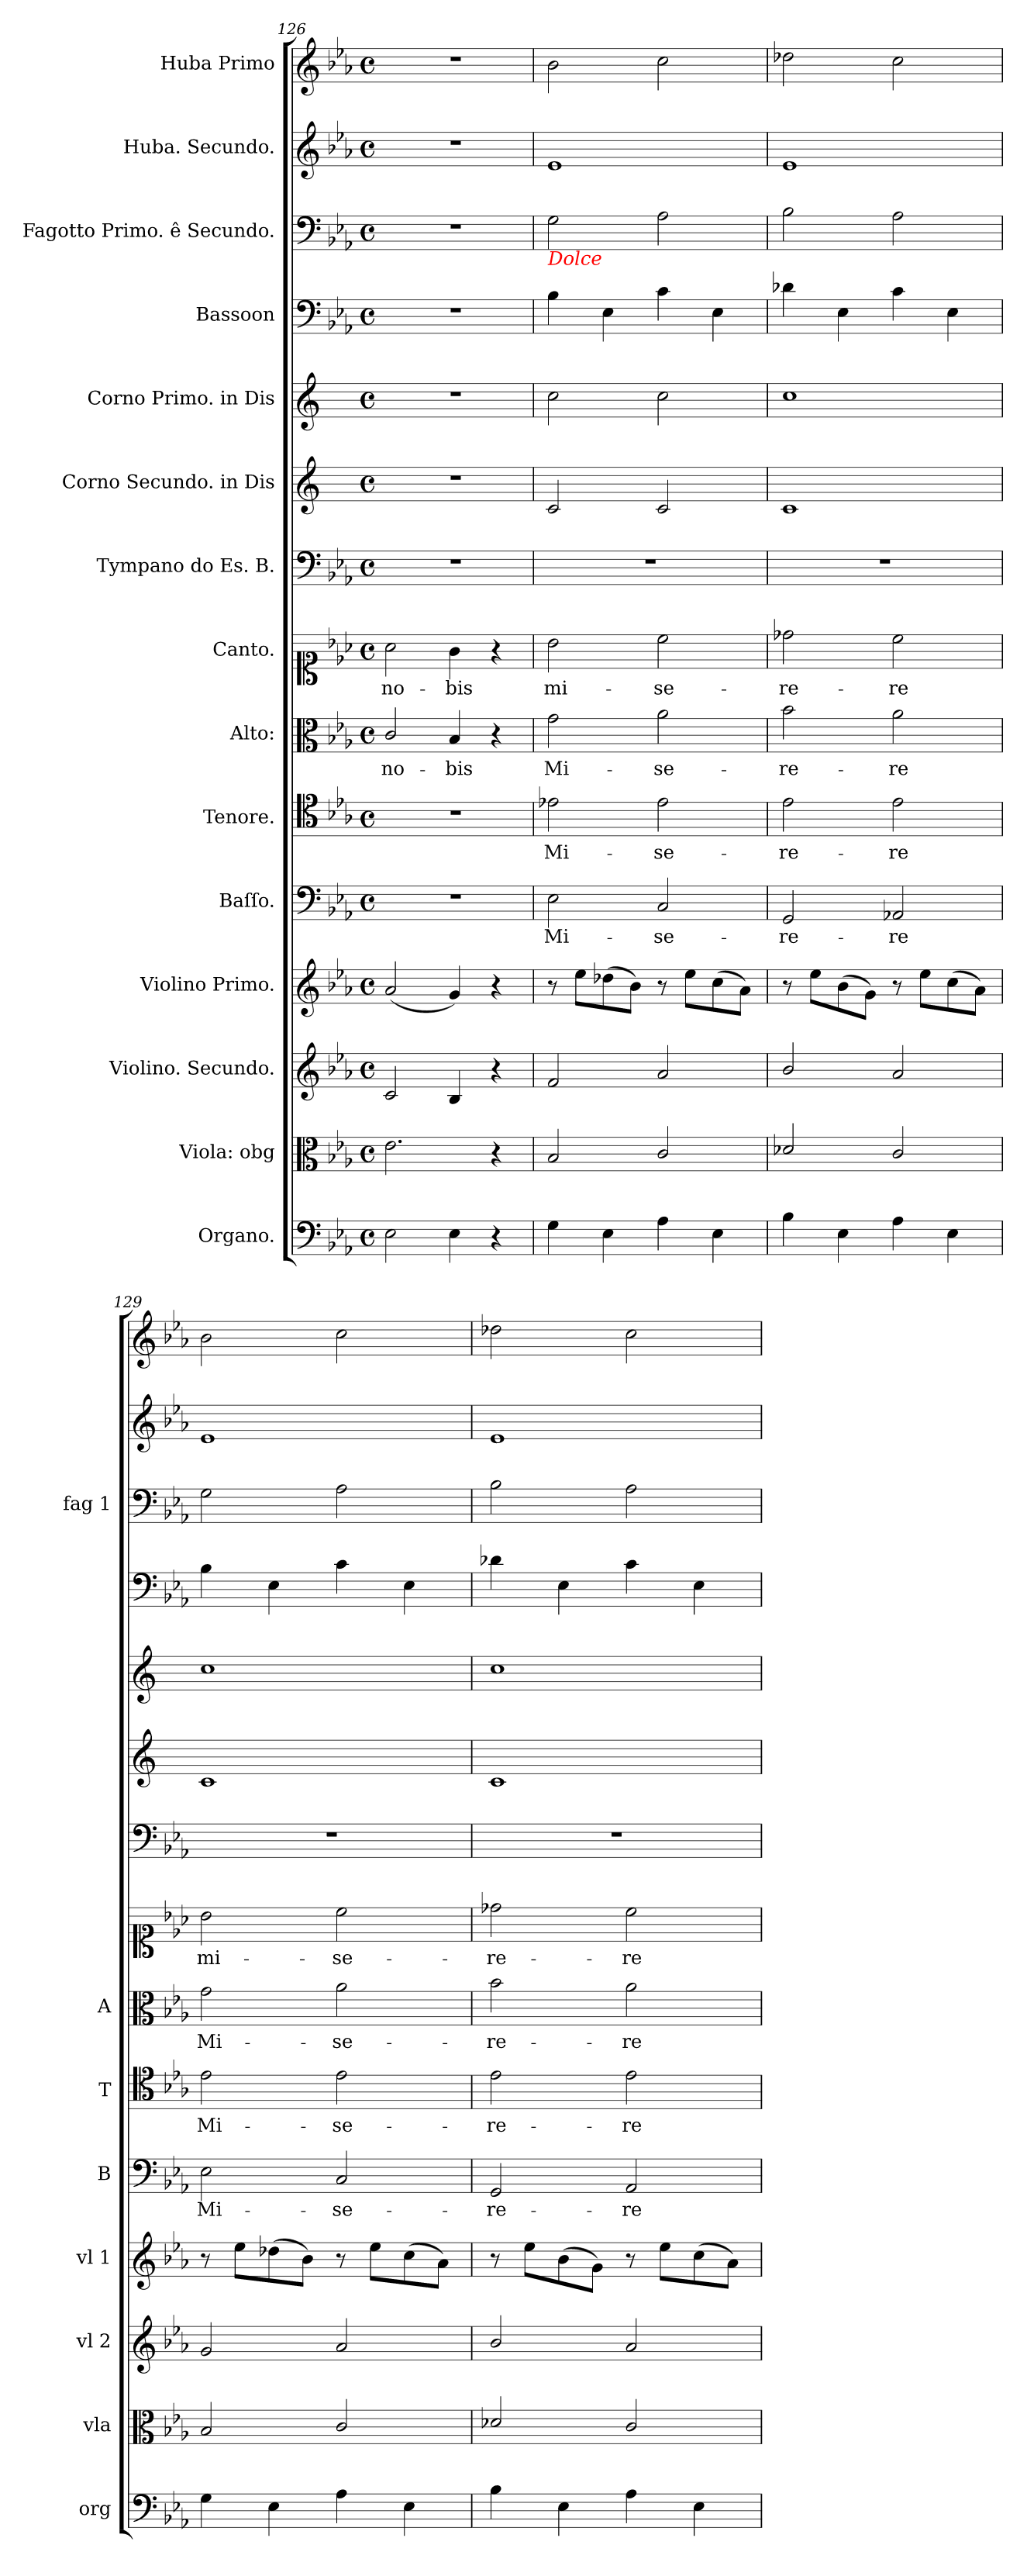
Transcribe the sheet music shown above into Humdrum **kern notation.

**kern	**dynam	**kern	**dynam	**kern	**dynam	**kern	**dynam	**kern	**text	**dynam	**kern	**text	**dynam	**kern	**text	**kern	**text	**dynam	**kern	**kern	**dynam	**kern	**dynam	**kern	**kern	**kern	**dynam	**kern	**dynam
*part15	*part15	*part14	*part14	*part13	*part13	*part12	*part12	*part11	*part11	*part11	*part10	*part10	*part10	*part9	*part9	*part8	*part8	*part8	*part7	*part6	*part6	*part5	*part5	*part4	*part3	*part2	*part2	*part1	*part1
*staff15	*staff15	*staff14	*staff14	*staff13	*staff13	*staff12	*staff12	*staff11	*staff11	*staff11	*staff10	*staff10	*staff10	*staff9	*staff9	*staff8	*staff8	*staff8	*staff7	*staff6	*staff6	*staff5	*staff5	*staff4	*staff3	*staff2	*staff2	*staff1	*staff1
*I"Organo.	*	*I"Viola: obg	*	*I"Violino. Secundo.	*	*I"Violino Primo.	*	*I"Baſſo.	*	*	*I"Tenore.	*	*	*I"Alto:	*	*I"Canto.	*	*	*I"Tympano do Es. B.	*I"Corno Secundo. in Dis	*	*I"Corno Primo. in Dis	*	*I"Bassoon	*I"Fagotto Primo. ê Secundo.	*I"Huba. Secundo.	*	*I"Huba Primo	*
*I'org	*	*I'vla	*	*I'vl 2	*	*I'vl 1	*	*I'B	*	*	*I'T	*	*	*I'A	*	*	*	*	*	*	*	*	*	*	*I'fag 1	*	*	*	*
*clefF4	*	*clefC3	*	*clefG2	*	*clefG2	*	*clefF4	*	*	*clefC4	*	*	*clefC3	*	*clefC1	*	*	*clefF4	*clefG2	*	*clefG2	*	*clefF4	*clefF4	*clefG2	*	*clefG2	*
*	*	*	*	*	*	*	*	*	*	*	*	*	*	*	*	*	*	*	*	*ITrd5c9	*	*ITrd5c9	*	*	*	*	*	*	*
*k[b-e-a-]	*	*k[b-e-a-]	*	*k[b-e-a-]	*	*k[b-e-a-]	*	*k[b-e-a-]	*	*	*k[b-e-a-]	*	*	*k[b-e-a-]	*	*k[b-e-a-]	*	*	*k[b-e-a-]	*k[b-e-a-]	*	*k[b-e-a-]	*	*k[b-e-a-]	*k[b-e-a-]	*k[b-e-a-]	*	*k[b-e-a-]	*
*E-:	*	*E-:	*	*E-:	*	*E-:	*	*E-:	*	*	*	*	*	*E-:	*	*E-:	*	*	*	*E-:	*	*E-:	*	*	*	*E-:	*	*E-:	*
*M4/4	*	*M4/4	*	*M4/4	*	*M4/4	*	*M4/4	*	*	*M4/4	*	*	*M4/4	*	*M4/4	*	*	*M4/4	*M4/4	*	*M4/4	*	*M4/4	*M4/4	*M4/4	*	*M4/4	*
*met(c)	*	*met(c)	*	*met(c)	*	*met(c)	*	*met(c)	*	*	*met(c)	*	*	*met(c)	*	*met(c)	*	*	*met(c)	*met(c)	*	*met(c)	*	*met(c)	*met(c)	*met(c)	*	*met(c)	*
=126	=126	=126	=126	=126	=126	=126	=126	=126	=126	=126	=126	=126	=126	=126	=126	=126	=126	=126	=126	=126	=126	=126	=126	=126	=126	=126	=126	=126	=126
2E-\	.	2.e-\	.	2c/	.	(2a-/	.	1r	.	.	1r	.	.	2c/	no-	2a-\	no-	.	1r	1r	.	1r	.	1r	1r	1r	.	1r	.
4E-\	.	.	.	4B-/	.	4g/)	.	.	.	.	.	.	.	4B-/	-bis	4g\	-bis	.	.	.	.	.	.	.	.	.	.	.	.
4r	.	4r	.	4r	.	4r	.	.	.	.	.	.	.	4r	.	4r	.	.	.	.	.	.	.	.	.	.	.	.	.
=127	=127	=127	=127	=127	=127	=127	=127	=127	=127	=127	=127	=127	=127	=127	=127	=127	=127	=127	=127	=127	=127	=127	=127	=127	=127	=127	=127	=127	=127
!	!	!	!	!	!	!	!	!	!	!	!	!	!	!	!	!	!	!	!	!	!	!	!	!	!LO:TX:b:i:color=red:t=Dolce	!	!	!	!
!	!LO:DY:b	!	!	!	!	!	!	!	!	!	!	!	!	!	!	!	!	!	!	!	!LO:DY:a	!	!LO:DY:b	!	!	!	!LO:DY:a	!	!LO:DY:b
4G\	mezzofort	2B-/	.	2f/	.	8r	.	2E-\	Mi-	.	2e-X\	Mi-	.	2g\	Mi-	2b-\	mi-	.	1r	2E-/	pia	2e-\	pia	4B-\	2G\	1e-	piano	2b-\	piano
.	.	.	.	.	.	8ee-\L	.	.	.	.	.	.	.	.	.	.	.	.	.	.	.	.	.	.	.	.	.	.	.
4E-\	.	.	.	.	.	(8dd-X\	.	.	.	.	.	.	.	.	.	.	.	.	.	.	.	.	.	4E-\	.	.	.	.	.
.	.	.	.	.	.	8b-\J)	.	.	.	.	.	.	.	.	.	.	.	.	.	.	.	.	.	.	.	.	.	.	.
4A-\	.	2c/	.	2a-/	.	8r	.	2C/	-se-	.	2e-\	-se-	.	2a-\	-se-	2cc\	-se-	.	.	2E-/	.	2e-\	.	4c\	2A-\	.	.	2cc\	.
.	.	.	.	.	.	8ee-\L	.	.	.	.	.	.	.	.	.	.	.	.	.	.	.	.	.	.	.	.	.	.	.
4E-\	.	.	.	.	.	(8cc\	.	.	.	.	.	.	.	.	.	.	.	.	.	.	.	.	.	4E-\	.	.	.	.	.
.	.	.	.	.	.	8a-\J)	.	.	.	.	.	.	.	.	.	.	.	.	.	.	.	.	.	.	.	.	.	.	.
=128	=128	=128	=128	=128	=128	=128	=128	=128	=128	=128	=128	=128	=128	=128	=128	=128	=128	=128	=128	=128	=128	=128	=128	=128	=128	=128	=128	=128	=128
4B-\	.	2d-X/	.	2b-/	.	8r	.	2GG/	re-	.	2e-\	re-	.	2b-\	-re-	2dd-X\	-re-	.	1r	1E-	.	1e-	.	4d-X\	2B-\	1e-	.	2dd-X\	.
.	.	.	.	.	.	8ee-\L	.	.	.	.	.	.	.	.	.	.	.	.	.	.	.	.	.	.	.	.	.	.	.
4E-\	.	.	.	.	.	(8b-\	.	.	.	.	.	.	.	.	.	.	.	.	.	.	.	.	.	4E-\	.	.	.	.	.
.	.	.	.	.	.	8g\J)	.	.	.	.	.	.	.	.	.	.	.	.	.	.	.	.	.	.	.	.	.	.	.
4A-\	.	2c/	.	2a-/	.	8r	.	2AA-X/	-re	.	2e-\	-re	.	2a-\	-re	2cc\	-re	.	.	.	.	.	.	4c\	2A-\	.	.	2cc\	.
.	.	.	.	.	.	8ee-\L	.	.	.	.	.	.	.	.	.	.	.	.	.	.	.	.	.	.	.	.	.	.	.
4E-\	.	.	.	.	.	(8cc\	.	.	.	.	.	.	.	.	.	.	.	.	.	.	.	.	.	4E-\	.	.	.	.	.
.	.	.	.	.	.	8a-\J)	.	.	.	.	.	.	.	.	.	.	.	.	.	.	.	.	.	.	.	.	.	.	.
=129	=129	=129	=129	=129	=129	=129	=129	=129	=129	=129	=129	=129	=129	=129	=129	=129	=129	=129	=129	=129	=129	=129	=129	=129	=129	=129	=129	=129	=129
!	!LO:DY:b	!	!LO:DY:b	!	!LO:DY:b	!	!	!	!LO:LY:i	!LO:DY:b	!	!LO:LY:i	!LO:DY:b	!	!LO:LY:i	!	!LO:LY:i	!LO:DY:b	!	!	!	!	!	!	!	!	!	!	!
4G\	pia	2B-/	pia	2g/	pia	8r	.	2E-\	Mi-	pia	2e-\	Mi-	pia	2g\	Mi-	2b-\	mi-	pia	1r	1E-	.	1e-	.	4B-\	2G\	1e-	.	2b-\	.
!	!	!	!	!	!	!	!LO:DY:b	!	!	!	!	!	!	!	!	!	!	!	!	!	!	!	!	!	!	!	!	!	!
.	.	.	.	.	.	8ee-\L	piano	.	.	.	.	.	.	.	.	.	.	.	.	.	.	.	.	.	.	.	.	.	.
4E-\	.	.	.	.	.	(8dd-X\	.	.	.	.	.	.	.	.	.	.	.	.	.	.	.	.	.	4E-\	.	.	.	.	.
.	.	.	.	.	.	8b-\J)	.	.	.	.	.	.	.	.	.	.	.	.	.	.	.	.	.	.	.	.	.	.	.
!	!	!	!	!	!	!	!	!	!LO:LY:i	!	!	!LO:LY:i	!	!	!LO:LY:i	!	!LO:LY:i	!	!	!	!	!	!	!	!	!	!	!	!
4A-\	.	2c/	.	2a-/	.	8r	.	2C/	-se-	.	2e-\	-se-	.	2a-\	-se-	2cc\	-se-	.	.	.	.	.	.	4c\	2A-\	.	.	2cc\	.
.	.	.	.	.	.	8ee-\L	.	.	.	.	.	.	.	.	.	.	.	.	.	.	.	.	.	.	.	.	.	.	.
4E-\	.	.	.	.	.	(8cc\	.	.	.	.	.	.	.	.	.	.	.	.	.	.	.	.	.	4E-\	.	.	.	.	.
.	.	.	.	.	.	8a-\J)	.	.	.	.	.	.	.	.	.	.	.	.	.	.	.	.	.	.	.	.	.	.	.
=130	=130	=130	=130	=130	=130	=130	=130	=130	=130	=130	=130	=130	=130	=130	=130	=130	=130	=130	=130	=130	=130	=130	=130	=130	=130	=130	=130	=130	=130
!	!	!	!	!	!	!	!	!	!LO:LY:i	!	!	!LO:LY:i	!	!	!LO:LY:i	!	!LO:LY:i	!	!	!	!	!	!	!	!	!	!	!	!
4B-\	.	2d-X/	.	2b-/	.	8r	.	2GG/	re-	.	2e-\	re-	.	2b-\	-re-	2dd-X\	-re-	.	1r	1E-	.	1e-	.	4d-X\	2B-\	1e-	.	2dd-X\	.
.	.	.	.	.	.	8ee-\L	.	.	.	.	.	.	.	.	.	.	.	.	.	.	.	.	.	.	.	.	.	.	.
4E-\	.	.	.	.	.	(8b-\	.	.	.	.	.	.	.	.	.	.	.	.	.	.	.	.	.	4E-\	.	.	.	.	.
.	.	.	.	.	.	8g\J)	.	.	.	.	.	.	.	.	.	.	.	.	.	.	.	.	.	.	.	.	.	.	.
!	!	!	!	!	!	!	!	!	!LO:LY:i	!	!	!LO:LY:i	!	!	!LO:LY:i	!	!LO:LY:i	!	!	!	!	!	!	!	!	!	!	!	!
4A-\	.	2c/	.	2a-/	.	8r	.	2AA-/	-re	.	2e-\	-re	.	2a-\	-re	2cc\	-re	.	.	.	.	.	.	4c\	2A-\	.	.	2cc\	.
.	.	.	.	.	.	8ee-\L	.	.	.	.	.	.	.	.	.	.	.	.	.	.	.	.	.	.	.	.	.	.	.
4E-\	.	.	.	.	.	(8cc\	.	.	.	.	.	.	.	.	.	.	.	.	.	.	.	.	.	4E-\	.	.	.	.	.
.	.	.	.	.	.	8a-\J)	.	.	.	.	.	.	.	.	.	.	.	.	.	.	.	.	.	.	.	.	.	.	.
=	=	=	=	=	=	=	=	=	=	=	=	=	=	=	=	=	=	=	=	=	=	=	=	=	=	=	=	=	=
*-	*-	*-	*-	*-	*-	*-	*-	*-	*-	*-	*-	*-	*-	*-	*-	*-	*-	*-	*-	*-	*-	*-	*-	*-	*-	*-	*-	*-	*-
